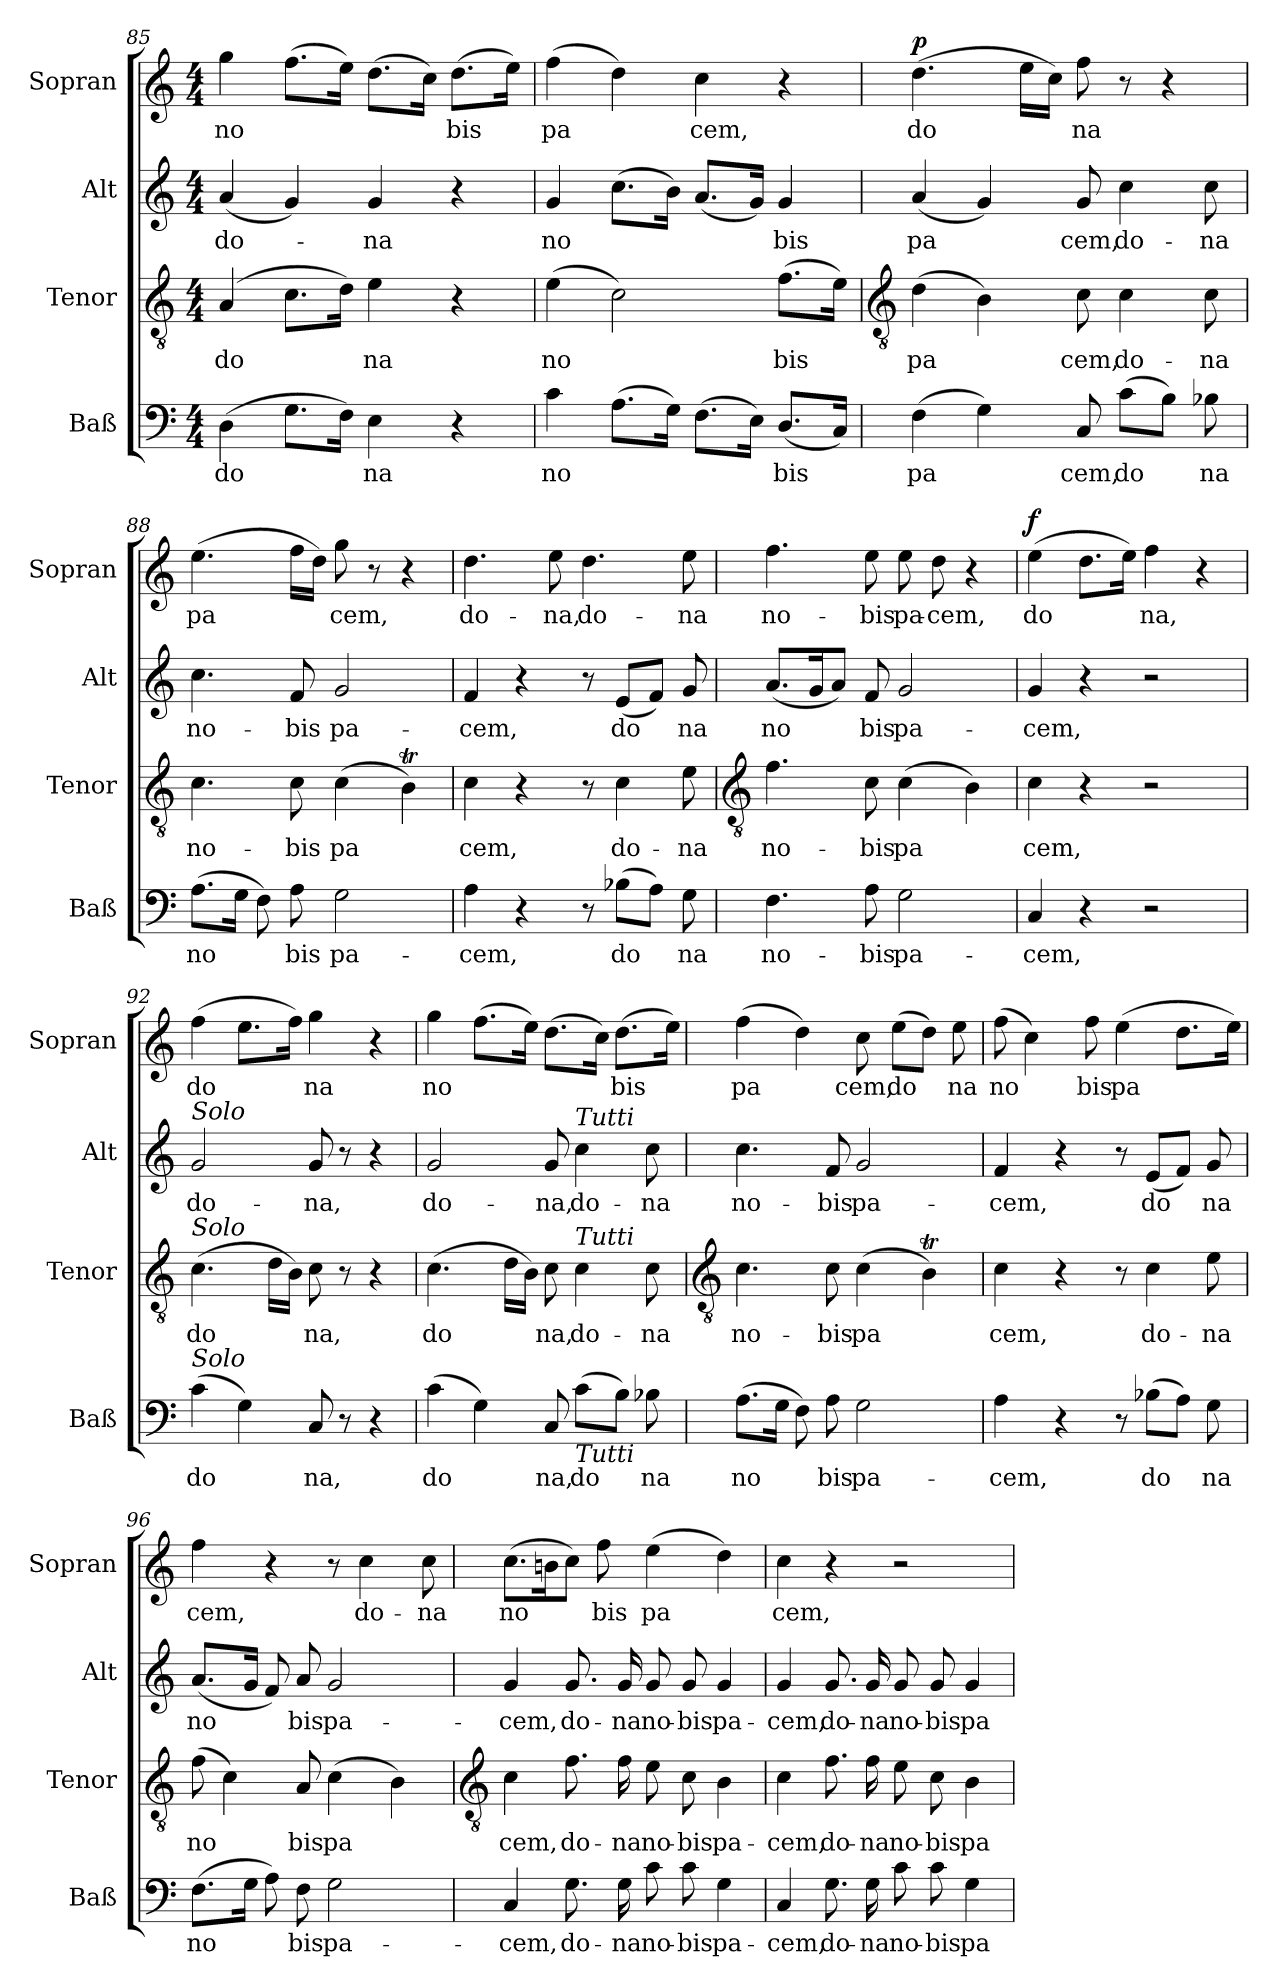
**kern	**text	**kern	**text	**kern	**text	**kern	**text	**dynam
*part4	*part4	*part3	*part3	*part2	*part2	*part1	*part1	*part1
*staff4	*staff4	*staff3	*staff3	*staff2	*staff2	*staff1	*staff1	*staff1
*I"Baß	*	*I"Tenor	*	*I"Alt	*	*I"Sopran	*	*
*I'Baß	*	*I'Tenor	*	*I'Alt	*	*I'Sopran	*	*
!!LO:LB:g=z
*clefF4	*	*clefGv2	*	*clefG2	*	*clefG2	*	*
*k[]	*	*k[]	*	*k[]	*	*k[]	*	*
*C:	*	*C:	*	*C:	*	*C:	*	*
*M4/4	*	*M4/4	*	*M4/4	*	*M4/4	*	*
=85	=85	=85	=85	=85	=85	=85	=85	=85
!	!LO:LY:b	!	!LO:LY:b	!	!LO:LY:b	!	!LO:LY:b	!
(>4D	do	(>4A	do	(<4a	do-	4gg	no	.
8.GL	.	8.cL	.	4g)	.	(>8.ffL	.	.
16FJ)	.	16dJ)	.	.	.	16eeJ)	.	.
!	!LO:LY:b	!	!LO:LY:b	!	!LO:LY:b	!	!	!
4E	na	4e	na	4g	-na	(>8.ddL	.	.
.	.	.	.	.	.	16ccJ)	.	.
!	!	!	!	!	!	!	!LO:LY:b	!
4r	.	4r	.	4r	.	(>8.ddL	bis	.
.	.	.	.	.	.	16eeJ)	.	.
=86	=86	=86	=86	=86	=86	=86	=86	=86
!	!LO:LY:b	!	!LO:LY:b	!	!LO:LY:b	!	!LO:LY:b	!
4c	no	(>4e	no	4g	no	(>4ff	pa	.
(>8.AL	.	2c)	.	(>8.ccL	.	4dd)	.	.
16GJ)	.	.	.	16bJ)	.	.	.	.
!	!	!	!	!	!	!	!LO:LY:b	!
(>8.FL	.	.	.	(<8.aL	.	4cc	cem,	.
16EJ)	.	.	.	16gJ)	.	.	.	.
!	!LO:LY:b	!	!LO:LY:b	!	!LO:LY:b	!	!	!
(<8.DL	bis	(>8.fL	bis	4g	bis	4r	.	.
16CJ)	.	16eJ)	.	.	.	.	.	.
!!LO:LB:g=z
=87	=87	=87	=87	=87	=87	=87	=87	=87
*	*	*clefGv2	*	*	*	*	*	*
!	!LO:LY:b	!	!LO:LY:b	!	!LO:LY:b	!	!LO:LY:b	!LO:DY:a
(>4F	pa	(>4d	pa	(<4a	pa	(>4.dd	do	p
4G)	.	4B)	.	4g)	.	.	.	.
.	.	.	.	.	.	16eeLL	.	.
.	.	.	.	.	.	16ccJJ)	.	.
!	!LO:LY:b	!	!LO:LY:b	!	!LO:LY:b	!	!LO:LY:b	!
8C	cem,	8c	cem,	8g	cem,	8ff	na	.
!	!LO:LY:b	!	!LO:LY:b	!	!LO:LY:b	!	!	!
(>8cL	do	4c	do-	4cc	do-	8r	.	.
8BJ)	.	.	.	.	.	4r	.	.
!	!LO:LY:b	!	!LO:LY:b	!	!LO:LY:b	!	!	!
8B-X	na	8c	-na	8cc	-na	.	.	.
!!LO:LB:g=z
=88	=88	=88	=88	=88	=88	=88	=88	=88
!	!LO:LY:b	!	!LO:LY:b	!	!LO:LY:b	!	!LO:LY:b	!
(>8.AL	no	4.c	no-	4.cc	no-	(>4.ee	pa	.
16GJ	.	.	.	.	.	.	.	.
8F)	.	.	.	.	.	.	.	.
!	!LO:LY:b	!	!LO:LY:b	!	!LO:LY:b	!	!	!
8A	bis	8c	-bis	8f	-bis	16ffLL	.	.
.	.	.	.	.	.	16ddJJ)	.	.
!	!LO:LY:b	!	!LO:LY:b	!	!LO:LY:b	!	!LO:LY:b	!
2G	pa-	(>4c	pa	2g	pa-	8gg	cem,	.
.	.	.	.	.	.	8r	.	.
.	.	4Bt)	.	.	.	4r	.	.
=89	=89	=89	=89	=89	=89	=89	=89	=89
!	!LO:LY:b	!	!LO:LY:b	!	!LO:LY:b	!	!LO:LY:b	!
4A	-cem,	4c	-cem,	4f	-cem,	4.dd	do-	.
4r	.	4r	.	4r	.	.	.	.
!	!	!	!	!	!	!	!LO:LY:b	!
.	.	.	.	.	.	8ee	-na,	.
!	!	!	!	!	!	!	!LO:LY:b	!
8r	.	8r	.	8r	.	4.dd	do-	.
!	!LO:LY:b	!	!LO:LY:b	!	!LO:LY:b	!	!	!
(>8B-XL	do	4c	do-	(<8eL	do	.	.	.
8AJ)	.	.	.	8fJ)	.	.	.	.
!	!LO:LY:b	!	!LO:LY:b	!	!LO:LY:b	!	!LO:LY:b	!
8G	na	8e	-na	8g	na	8ee	-na	.
!!LO:LB:g=z
=90	=90	=90	=90	=90	=90	=90	=90	=90
*	*	*clefGv2	*	*	*	*	*	*
!	!LO:LY:b	!	!LO:LY:b	!	!LO:LY:b	!	!LO:LY:b	!
4.F	no-	4.f	no-	(<8.aL	no	4.ff	no-	.
.	.	.	.	16g	.	.	.	.
.	.	.	.	8aJ)	.	.	.	.
!	!LO:LY:b	!	!LO:LY:b	!	!LO:LY:b	!	!LO:LY:b	!
8A	-bis	8c	-bis	8f	bis	8ee	-bis	.
!	!LO:LY:b	!	!LO:LY:b	!	!LO:LY:b	!	!LO:LY:b	!
2G	pa-	(>4c	pa	2g	pa-	8ee	pa-	.
!	!	!	!	!	!	!	!LO:LY:b	!
.	.	.	.	.	.	8dd	-cem,	.
.	.	4B)	.	.	.	4r	.	.
!!LO:LB:g=z
=91	=91	=91	=91	=91	=91	=91	=91	=91
!	!LO:LY:b	!	!LO:LY:b	!	!LO:LY:b	!	!LO:LY:b	!LO:DY:a
4C	-cem,	4c	cem,	4g	-cem,	(>4ee	do	f
4r	.	4r	.	4r	.	8.ddL	.	.
.	.	.	.	.	.	16eeJ)	.	.
!	!	!	!	!	!	!	!LO:LY:b	!
2r	.	2r	.	2r	.	4ff	na,	.
.	.	.	.	.	.	4r	.	.
=92	=92	=92	=92	=92	=92	=92	=92	=92
!	!	!	!	!LO:TX:a:i:t=Solo	!	!	!	!
!	!	!LO:TX:a:i:t=Solo	!	!	!	!	!	!
!LO:TX:a:i:t=Solo	!	!	!	!	!	!	!	!
!	!LO:LY:b	!	!LO:LY:b	!	!LO:LY:b	!	!LO:LY:b	!
(>4c	do	(>4.c	do	2g	do-	(>4ff	do	.
4G)	.	.	.	.	.	8.eeL	.	.
.	.	16dLL	.	.	.	.	.	.
.	.	16BJJ)	.	.	.	16ffJ)	.	.
!	!LO:LY:b	!	!LO:LY:b	!	!LO:LY:b	!	!LO:LY:b	!
8C	na,	8c	na,	8g	-na,	4gg	na	.
8r	.	8r	.	8r	.	.	.	.
4r	.	4r	.	4r	.	4r	.	.
=93	=93	=93	=93	=93	=93	=93	=93	=93
!	!LO:LY:b	!	!LO:LY:b	!	!LO:LY:b	!	!LO:LY:b	!
(>4c	do	(>4.c	do	2g	do-	4gg	no	.
4G)	.	.	.	.	.	(>8.ffL	.	.
.	.	16dLL	.	.	.	.	.	.
.	.	16BJJ)	.	.	.	16eeJ)	.	.
!	!LO:LY:b	!	!LO:LY:b	!	!LO:LY:b	!	!	!
8C	na,	8c	na,	8g	-na,	(>8.ddL	.	.
!	!	!	!	!LO:TX:a:i:t=Tutti	!	!	!	!
!	!	!LO:TX:a:i:t=Tutti	!	!	!	!	!	!
!LO:TX:b:i:t=Tutti	!	!	!	!	!	!	!	!
!	!LO:LY:b	!	!LO:LY:b	!	!LO:LY:b	!	!	!
(>8cL	do	4c	do-	4cc	do-	.	.	.
.	.	.	.	.	.	16ccJ)	.	.
!	!	!	!	!	!	!	!LO:LY:b	!
8BJ)	.	.	.	.	.	(>8.ddL	bis	.
!	!LO:LY:b	!	!LO:LY:b	!	!LO:LY:b	!	!	!
8B-X	na	8c	-na	8cc	-na	.	.	.
.	.	.	.	.	.	16eeJ)	.	.
!!LO:LB:g=z
=94	=94	=94	=94	=94	=94	=94	=94	=94
*	*	*clefGv2	*	*	*	*	*	*
!	!LO:LY:b	!	!LO:LY:b	!	!LO:LY:b	!	!LO:LY:b	!
(>8.AL	no	4.c	no-	4.cc	no-	(>4ff	pa	.
16GJ	.	.	.	.	.	.	.	.
8F)	.	.	.	.	.	4dd)	.	.
!	!LO:LY:b	!	!LO:LY:b	!	!LO:LY:b	!	!	!
8A	bis	8c	-bis	8f	-bis	.	.	.
!	!LO:LY:b	!	!LO:LY:b	!	!LO:LY:b	!	!LO:LY:b	!
2G	pa-	(>4c	pa	2g	pa-	8cc	cem,	.
!	!	!	!	!	!	!	!LO:LY:b	!
.	.	.	.	.	.	(>8eeL	do	.
.	.	4Bt)	.	.	.	8ddJ)	.	.
!	!	!	!	!	!	!	!LO:LY:b	!
.	.	.	.	.	.	8ee	na	.
=95	=95	=95	=95	=95	=95	=95	=95	=95
!	!LO:LY:b	!	!LO:LY:b	!	!LO:LY:b	!	!LO:LY:b	!
4A	-cem,	4c	cem,	4f	-cem,	(>8ff	no	.
.	.	.	.	.	.	4cc)	.	.
4r	.	4r	.	4r	.	.	.	.
!	!	!	!	!	!	!	!LO:LY:b	!
.	.	.	.	.	.	8ff	bis	.
!	!	!	!	!	!	!	!LO:LY:b	!
8r	.	8r	.	8r	.	(>4ee	pa	.
!	!LO:LY:b	!	!LO:LY:b	!	!LO:LY:b	!	!	!
(>8B-XL	do	4c	do-	(<8eL	do	.	.	.
8AJ)	.	.	.	8fJ)	.	8.ddL	.	.
!	!LO:LY:b	!	!LO:LY:b	!	!LO:LY:b	!	!	!
8G	na	8e	-na	8g	na	.	.	.
.	.	.	.	.	.	16eeJ)	.	.
=96	=96	=96	=96	=96	=96	=96	=96	=96
!	!LO:LY:b	!	!LO:LY:b	!	!LO:LY:b	!	!LO:LY:b	!
(>8.FL	no	(>8f	no	(<8.aL	no	4ff	cem,	.
.	.	4c)	.	.	.	.	.	.
16GJ	.	.	.	16gJ	.	.	.	.
8A)	.	.	.	8f)	.	4r	.	.
!	!LO:LY:b	!	!LO:LY:b	!	!LO:LY:b	!	!	!
8F	bis	8A	bis	8a	bis	.	.	.
!	!LO:LY:b	!	!LO:LY:b	!	!LO:LY:b	!	!	!
2G	pa-	(>4c	pa	2g	pa-	8r	.	.
!	!	!	!	!	!	!	!LO:LY:b	!
.	.	.	.	.	.	4cc	do-	.
.	.	4B)	.	.	.	.	.	.
!	!	!	!	!	!	!	!LO:LY:b	!
.	.	.	.	.	.	8cc	-na	.
!!LO:LB:g=z
=97	=97	=97	=97	=97	=97	=97	=97	=97
*	*	*clefGv2	*	*	*	*	*	*
!	!LO:LY:b	!	!LO:LY:b	!	!LO:LY:b	!	!LO:LY:b	!
4C	cem,	4c	cem,	4g	-cem,	(>8.ccL	no	.
.	.	.	.	.	.	16bn	.	.
!	!LO:LY:b	!	!LO:LY:b	!	!LO:LY:b	!	!	!
8.G	do-	8.f	do-	8.g	do-	8ccJ)	.	.
!	!	!	!	!	!	!	!LO:LY:b	!
.	.	.	.	.	.	8ff	bis	.
!	!LO:LY:b	!	!LO:LY:b	!	!LO:LY:b	!	!	!
16G	-na	16f	-na	16g	-na	.	.	.
!	!LO:LY:b	!	!LO:LY:b	!	!LO:LY:b	!	!LO:LY:b	!
8c	no-	8e	no-	8g	no-	(>4ee	pa	.
!	!LO:LY:b	!	!LO:LY:b	!	!LO:LY:b	!	!	!
8c	-bis	8c	-bis	8g	-bis	.	.	.
!	!LO:LY:b	!	!LO:LY:b	!	!LO:LY:b	!	!	!
4G	pa-	4B	pa-	4g	pa-	4dd)	.	.
=98	=98	=98	=98	=98	=98	=98	=98	=98
!	!LO:LY:b	!	!LO:LY:b	!	!LO:LY:b	!	!LO:LY:b	!
4C	-cem,	4c	-cem,	4g	-cem,	4cc	cem,	.
!	!LO:LY:b	!	!LO:LY:b	!	!LO:LY:b	!	!	!
8.G	do-	8.f	do-	8.g	do-	4r	.	.
!	!LO:LY:b	!	!LO:LY:b	!	!LO:LY:b	!	!	!
16G	-na	16f	-na	16g	-na	.	.	.
!	!LO:LY:b	!	!LO:LY:b	!	!LO:LY:b	!	!	!
8c	no-	8e	no-	8g	no-	2r	.	.
!	!LO:LY:b	!	!LO:LY:b	!	!LO:LY:b	!	!	!
8c	-bis	8c	-bis	8g	-bis	.	.	.
!	!LO:LY:b	!	!LO:LY:b	!	!LO:LY:b	!	!	!
4G	pa-	4B	pa-	4g	pa-	.	.	.
=	=	=	=	=	=	=	=	=
*-	*-	*-	*-	*-	*-	*-	*-	*-
